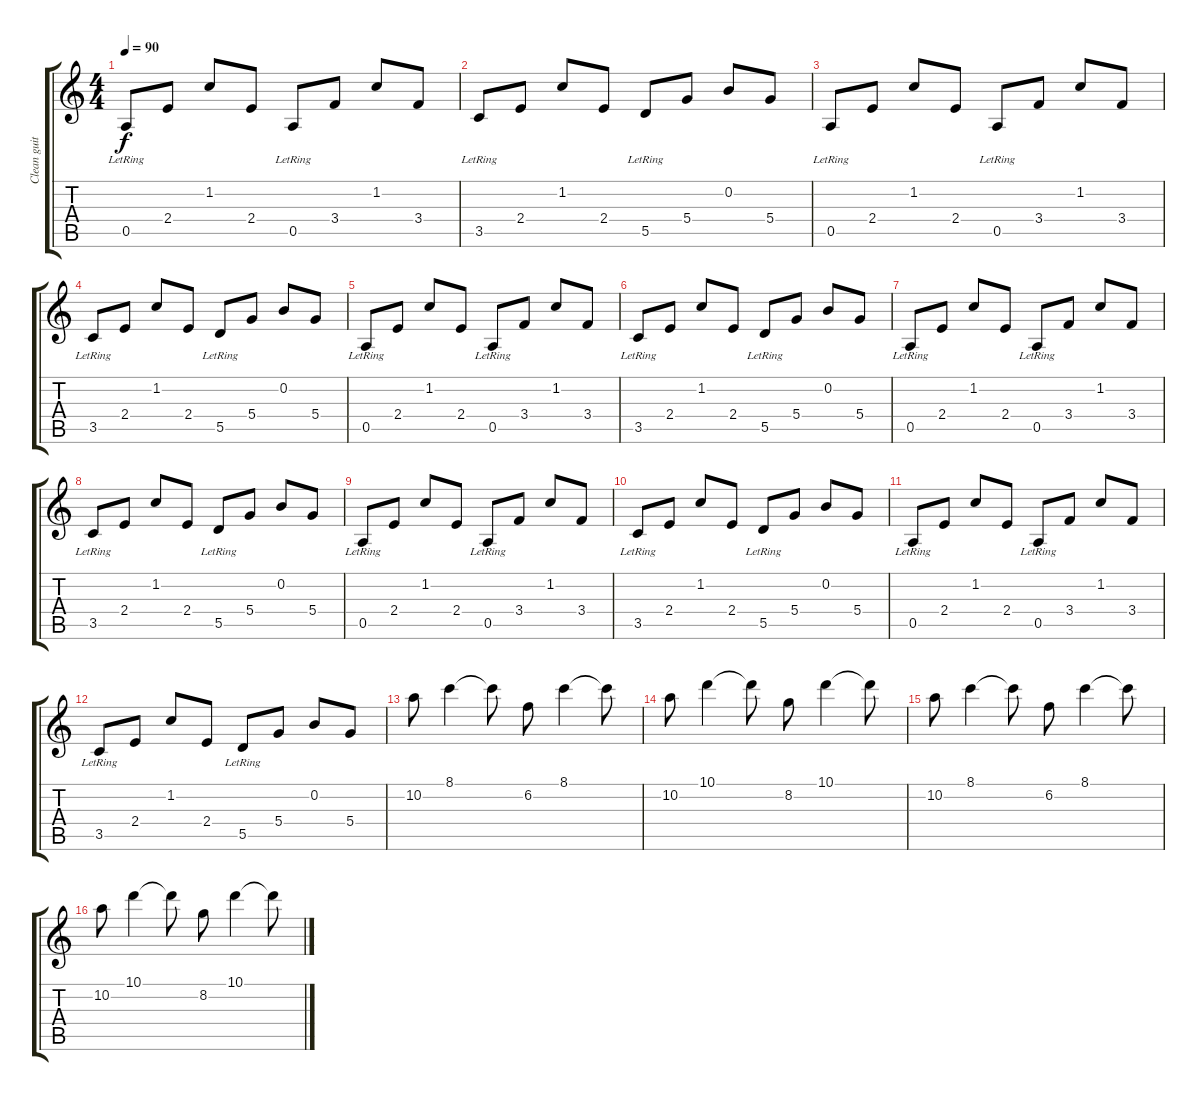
\track ("Clean guitar" "Clean guit") {instrument electricguitarclean}
\staff {score tabs}
\tuning (E4 B3 G3 D3 A2 E2) {hide}
\ts (4 4)
\tempo 90
\clef g2
\ks c
0.5{lr}.8{dy f} 2.4.8 1.2.8 2.4.8 0.5{lr}.8 3.4.8 1.2.8 3.4.8 |
3.5{lr}.8 2.4.8 1.2.8 2.4.8 5.5{lr}.8 5.4.8 0.2.8 5.4.8 |
0.5{lr}.8 2.4.8 1.2.8 2.4.8 0.5{lr}.8 3.4.8 1.2.8 3.4.8 |
3.5{lr}.8 2.4.8 1.2.8 2.4.8 5.5{lr}.8 5.4.8 0.2.8 5.4.8 |
0.5{lr}.8 2.4.8 1.2.8 2.4.8 0.5{lr}.8 3.4.8 1.2.8 3.4.8 |
3.5{lr}.8 2.4.8 1.2.8 2.4.8 5.5{lr}.8 5.4.8 0.2.8 5.4.8 |
0.5{lr}.8 2.4.8 1.2.8 2.4.8 0.5{lr}.8 3.4.8 1.2.8 3.4.8 |
3.5{lr}.8 2.4.8 1.2.8 2.4.8 5.5{lr}.8 5.4.8 0.2.8 5.4.8 |
0.5{lr}.8 2.4.8 1.2.8 2.4.8 0.5{lr}.8 3.4.8 1.2.8 3.4.8 |
3.5{lr}.8 2.4.8 1.2.8 2.4.8 5.5{lr}.8 5.4.8 0.2.8 5.4.8 |
0.5{lr}.8 2.4.8 1.2.8 2.4.8 0.5{lr}.8 3.4.8 1.2.8 3.4.8 |
3.5{lr}.8 2.4.8 1.2.8 2.4.8 5.5{lr}.8 5.4.8 0.2.8 5.4.8 |
10.2.8 8.1.4 8.1{t}.8 6.2.8 8.1.4 8.1{t}.8 |
10.2.8 10.1.4 10.1{t}.8 8.2.8 10.1.4 10.1{t}.8 |
10.2.8 8.1.4 8.1{t}.8 6.2.8 8.1.4 8.1{t}.8 |
10.2.8 10.1.4 10.1{t}.8 8.2.8 10.1.4 10.1{t}.8
